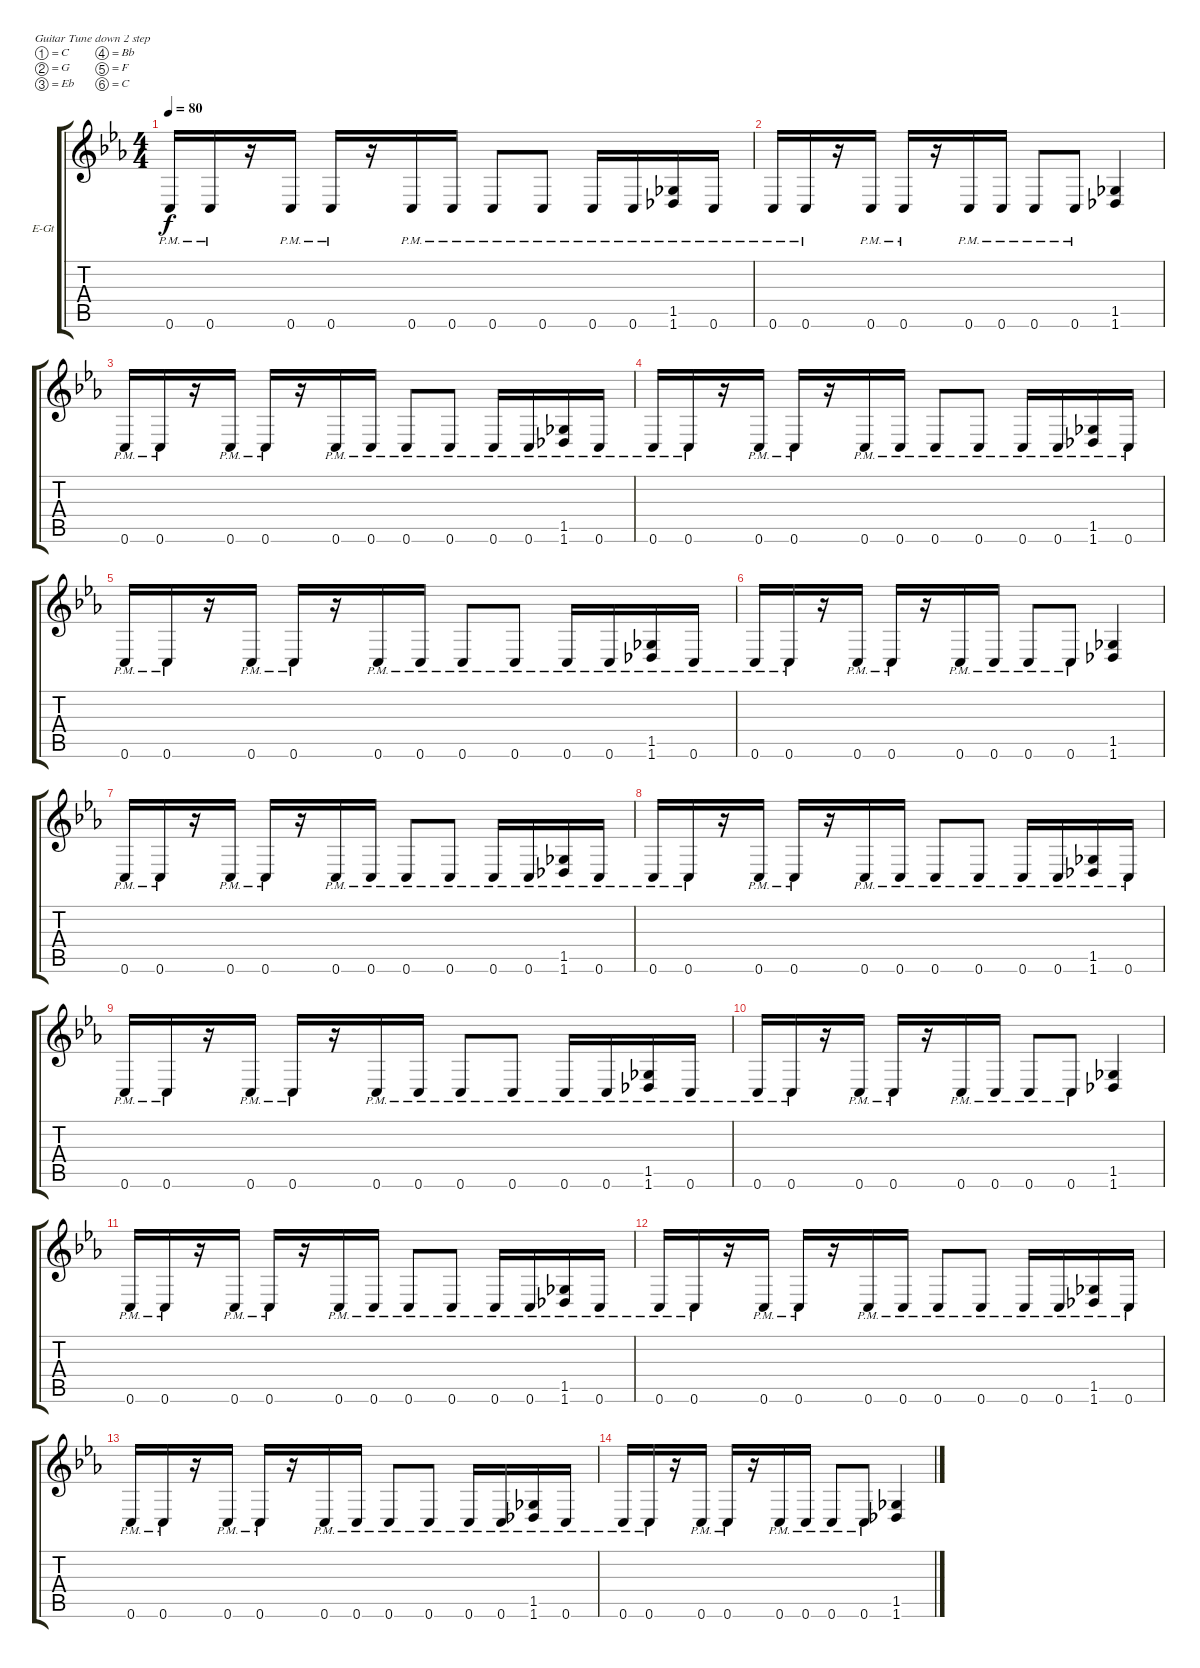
\defaultSystemsLayout 4
\bracketExtendMode groupsimilarinstruments
\firstSystemTrackNameOrientation horizontal
\otherSystemsTrackNameOrientation horizontal
\track ("Electric Guitar" "E-Gt") {instrument overdrivenguitar}
\staff {score tabs}
\tuning (C4 G3 Eb3 Bb2 F2 C2)
\ts (4 4)
\tempo 80
\clef g2
\ks cminor
0.6{pm}.16{dy f} 0.6{pm}.16 r.16 0.6{pm}.16 0.6{pm}.16 r.16 0.6{pm}.16 0.6{pm}.16 0.6{pm}.8 0.6{pm}.8 0.6{pm}.16 0.6{pm}.16 (1.6 1.5{pm}).16 0.6{pm}.16 |
0.6{pm}.16 0.6{pm}.16 r.16 0.6{pm}.16 0.6{pm}.16 r.16 0.6{pm}.16 0.6{pm}.16 0.6{pm}.8 0.6{pm}.8 (1.6 1.5).4 |
0.6{pm}.16 0.6{pm}.16 r.16 0.6{pm}.16 0.6{pm}.16 r.16 0.6{pm}.16 0.6{pm}.16 0.6{pm}.8 0.6{pm}.8 0.6{pm}.16 0.6{pm}.16 (1.6 1.5{pm}).16 0.6{pm}.16 |
0.6{pm}.16 0.6{pm}.16 r.16 0.6{pm}.16 0.6{pm}.16 r.16 0.6{pm}.16 0.6{pm}.16 0.6{pm}.8 0.6{pm}.8 0.6{pm}.16 0.6{pm}.16 (1.6 1.5{pm}).16 0.6{pm}.16 |
0.6{pm}.16 0.6{pm}.16 r.16 0.6{pm}.16 0.6{pm}.16 r.16 0.6{pm}.16 0.6{pm}.16 0.6{pm}.8 0.6{pm}.8 0.6{pm}.16 0.6{pm}.16 (1.6 1.5{pm}).16 0.6{pm}.16 |
0.6{pm}.16 0.6{pm}.16 r.16 0.6{pm}.16 0.6{pm}.16 r.16 0.6{pm}.16 0.6{pm}.16 0.6{pm}.8 0.6{pm}.8 (1.6 1.5).4 |
0.6{pm}.16 0.6{pm}.16 r.16 0.6{pm}.16 0.6{pm}.16 r.16 0.6{pm}.16 0.6{pm}.16 0.6{pm}.8 0.6{pm}.8 0.6{pm}.16 0.6{pm}.16 (1.6 1.5{pm}).16 0.6{pm}.16 |
0.6{pm}.16 0.6{pm}.16 r.16 0.6{pm}.16 0.6{pm}.16 r.16 0.6{pm}.16 0.6{pm}.16 0.6{pm}.8 0.6{pm}.8 0.6{pm}.16 0.6{pm}.16 (1.6 1.5{pm}).16 0.6{pm}.16 |
0.6{pm}.16 0.6{pm}.16 r.16 0.6{pm}.16 0.6{pm}.16 r.16 0.6{pm}.16 0.6{pm}.16 0.6{pm}.8 0.6{pm}.8 0.6{pm}.16 0.6{pm}.16 (1.6 1.5{pm}).16 0.6{pm}.16 |
0.6{pm}.16 0.6{pm}.16 r.16 0.6{pm}.16 0.6{pm}.16 r.16 0.6{pm}.16 0.6{pm}.16 0.6{pm}.8 0.6{pm}.8 (1.6 1.5).4 |
0.6{pm}.16 0.6{pm}.16 r.16 0.6{pm}.16 0.6{pm}.16 r.16 0.6{pm}.16 0.6{pm}.16 0.6{pm}.8 0.6{pm}.8 0.6{pm}.16 0.6{pm}.16 (1.6 1.5{pm}).16 0.6{pm}.16 |
0.6{pm}.16 0.6{pm}.16 r.16 0.6{pm}.16 0.6{pm}.16 r.16 0.6{pm}.16 0.6{pm}.16 0.6{pm}.8 0.6{pm}.8 0.6{pm}.16 0.6{pm}.16 (1.6 1.5{pm}).16 0.6{pm}.16 |
0.6{pm}.16 0.6{pm}.16 r.16 0.6{pm}.16 0.6{pm}.16 r.16 0.6{pm}.16 0.6{pm}.16 0.6{pm}.8 0.6{pm}.8 0.6{pm}.16 0.6{pm}.16 (1.6 1.5{pm}).16 0.6{pm}.16 |
0.6{pm}.16 0.6{pm}.16 r.16 0.6{pm}.16 0.6{pm}.16 r.16 0.6{pm}.16 0.6{pm}.16 0.6{pm}.8 0.6{pm}.8 (1.6 1.5).4
